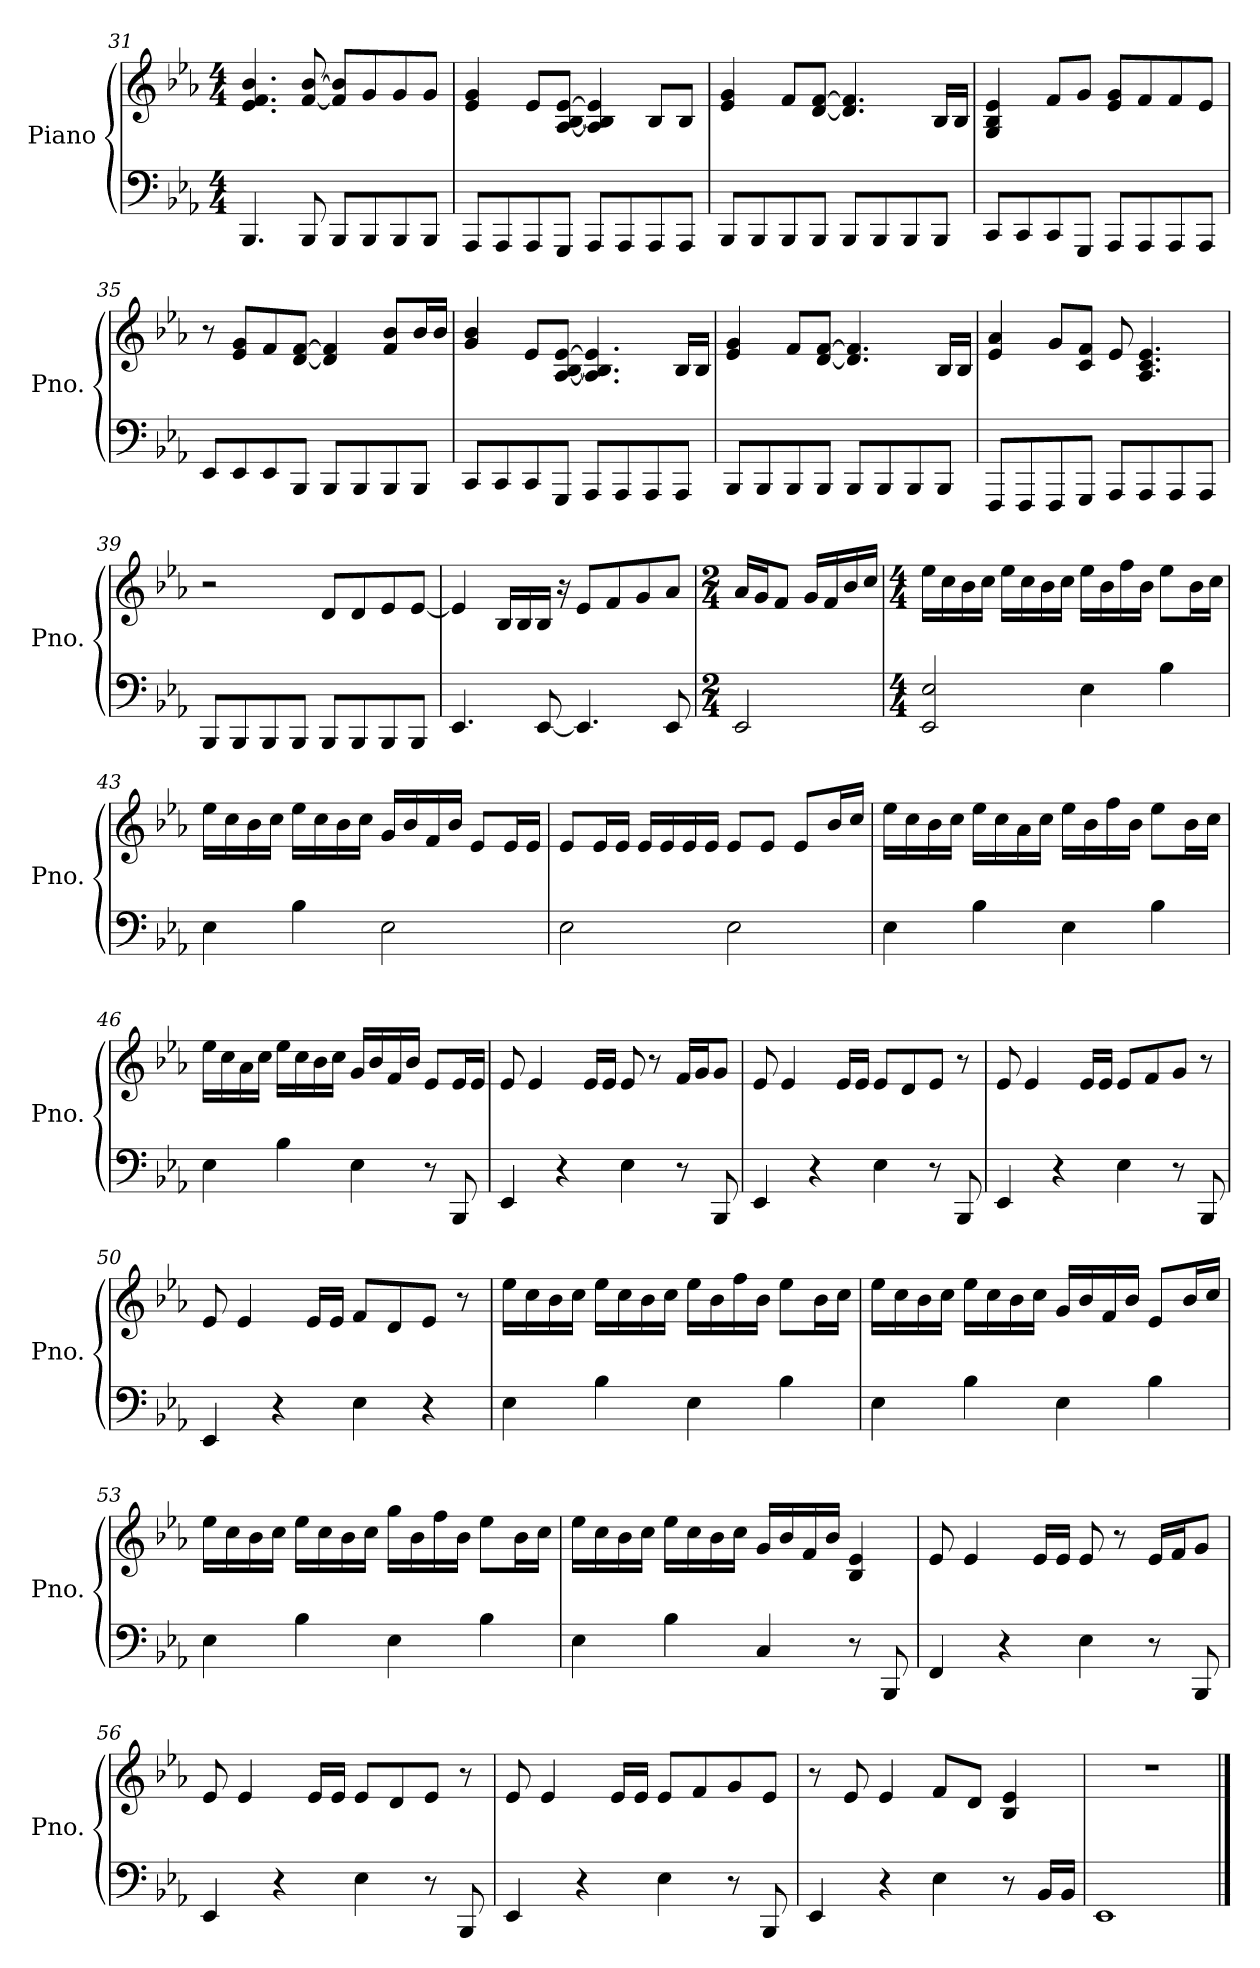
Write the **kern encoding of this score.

**kern	**kern
*part1	*part1
*staff2	*staff1
*I"Piano	*
*I'Pno.	*
*clefF4	*clefG2
*k[b-e-a-]	*k[b-e-a-]
*M4/4	*M4/4
=31	=31
4.BBB-/	4.e-/ 4.f/ 4.b-/
8BBB-/	[8f/ [8b-/
8BBB-/L	8f/] 8b-/]L
8BBB-/	8g/
8BBB-/	8g/
8BBB-/J	8g/J
!!LO:LB:g=z
=32	=32
8AAA-/L	4e-/ 4g/
8AAA-/	.
8AAA-/	8e-/L
8GGG/J	[8A-/ [8B-/ [8e-/J
8AAA-/L	4A-/] 4B-/] 4e-/]
8AAA-/	.
8AAA-/	8B-/L
8AAA-/J	8B-/J
=33	=33
8BBB-/L	4e-/ 4g/
8BBB-/	.
8BBB-/	8f/L
8BBB-/J	[8d/ [8f/J
8BBB-/L	4.d/] 4.f/]
8BBB-/	.
8BBB-/	.
8BBB-/J	16B-/LL
.	16B-/JJ
=34	=34
8CC/L	4G/ 4B-/ 4e-/
8CC/	.
8CC/	8f/L
8GGG/J	8g/J
8AAA-/L	8e-/ 8g/L
8AAA-/	8f/
8AAA-/	8f/
8AAA-/J	8e-/J
!!LO:LB:g=z
=35	=35
8EE-/L	8r
8EE-/	8e-/ 8g/L
8EE-/	8f/
8BBB-/J	[8d/ [8f/J
8BBB-/L	4d/] 4f/]
8BBB-/	.
8BBB-/	8f/ 8b-/L
8BBB-/J	16b-/L
.	16b-/JJ
=36	=36
8CC/L	4g/ 4b-/
8CC/	.
8CC/	8e-/L
8GGG/J	[8A-/ [8B-/ [8e-/J
8AAA-/L	4.A-/] 4.B-/] 4.e-/]
8AAA-/	.
8AAA-/	.
8AAA-/J	16B-/LL
.	16B-/JJ
=37	=37
8BBB-/L	4e-/ 4g/
8BBB-/	.
8BBB-/	8f/L
8BBB-/J	[8d/ [8f/J
8BBB-/L	4.d/] 4.f/]
8BBB-/	.
8BBB-/	.
8BBB-/J	16B-/LL
.	16B-/JJ
!!LO:LB:g=z
=38	=38
8FFF/L	4e-/ 4a-/
8FFF/	.
8FFF/	8g/L
8GGG/J	8c/ 8f/J
8AAA-/L	8e-/
8AAA-/	4.A-/ 4.c/ 4.e-/
8AAA-/	.
8AAA-/J	.
=39	=39
8BBB-/L	2r
8BBB-/	.
8BBB-/	.
8BBB-/J	.
8BBB-/L	8d/L
8BBB-/	8d/
8BBB-/	8e-/
8BBB-/J	[8e-/J
=40	=40
4.EE-/	4e-/]
.	16B-/LL
.	16B-/
[8EE-/	16B-/JJ
.	16r
4.EE-/]	8e-/L
.	8f/
.	8g/
8EE-/	8a-/J
!!LO:PB:g=z
=41	=41
*M2/4	*M2/4
2EE-/	16a-/LL
.	16g/J
.	8f/J
.	16g/LL
.	16f/
.	16b-/
.	16cc/JJ
=42	=42
*M4/4	*M4/4
2EE-/ 2E-/	16ee-\LL
.	16cc\
.	16b-\
.	16cc\JJ
.	16ee-\LL
.	16cc\
.	16b-\
.	16cc\JJ
4E-\	16ee-\LL
.	16b-\
.	16ff\
.	16b-\JJ
4B-\	8ee-\L
.	16b-\L
.	16cc\JJ
=43	=43
4E-\	16ee-\LL
.	16cc\
.	16b-\
.	16cc\JJ
4B-\	16ee-\LL
.	16cc\
.	16b-\
.	16cc\JJ
2E-\	16g/LL
.	16b-/
.	16f/
.	16b-/JJ
.	8e-/L
.	16e-/L
.	16e-/JJ
!!LO:LB:g=z
=44	=44
2E-\	8e-/L
.	16e-/L
.	16e-/JJ
.	16e-/LL
.	16e-/
.	16e-/
.	16e-/JJ
2E-\	8e-/L
.	8e-/J
.	8e-/L
.	16b-/L
.	16cc/JJ
=45	=45
4E-\	16ee-\LL
.	16cc\
.	16b-\
.	16cc\JJ
4B-\	16ee-\LL
.	16cc\
.	16a-\
.	16cc\JJ
4E-\	16ee-\LL
.	16b-\
.	16ff\
.	16b-\JJ
4B-\	8ee-\L
.	16b-\L
.	16cc\JJ
=46	=46
4E-\	16ee-\LL
.	16cc\
.	16a-\
.	16cc\JJ
4B-\	16ee-\LL
.	16cc\
.	16b-\
.	16cc\JJ
4E-\	16g/LL
.	16b-/
.	16f/
.	16b-/JJ
8r	8e-/L
8BBB-/	16e-/L
.	16e-/JJ
!!LO:LB:g=z
=47	=47
4EE-/	8e-/
.	4e-/
4r	.
.	16e-/LL
.	16e-/JJ
4E-\	8e-/
.	8r
8r	16f/LL
.	16g/J
8BBB-/	8g/J
=48	=48
4EE-/	8e-/
.	4e-/
4r	.
.	16e-/LL
.	16e-/JJ
4E-\	8e-/L
.	8d/
8r	8e-/J
8BBB-/	8r
=49	=49
4EE-/	8e-/
.	4e-/
4r	.
.	16e-/LL
.	16e-/JJ
4E-\	8e-/L
.	8f/
8r	8g/J
8BBB-/	8r
!!LO:LB:g=z
=50	=50
4EE-/	8e-/
.	4e-/
4r	.
.	16e-/LL
.	16e-/JJ
4E-\	8f/L
.	8d/
4r	8e-/J
.	8r
=51	=51
4E-\	16ee-\LL
.	16cc\
.	16b-\
.	16cc\JJ
4B-\	16ee-\LL
.	16cc\
.	16b-\
.	16cc\JJ
4E-\	16ee-\LL
.	16b-\
.	16ff\
.	16b-\JJ
4B-\	8ee-\L
.	16b-\L
.	16cc\JJ
=52	=52
4E-\	16ee-\LL
.	16cc\
.	16b-\
.	16cc\JJ
4B-\	16ee-\LL
.	16cc\
.	16b-\
.	16cc\JJ
4E-\	16g/LL
.	16b-/
.	16f/
.	16b-/JJ
4B-\	8e-/L
.	16b-/L
.	16cc/JJ
!!LO:LB:g=z
=53	=53
4E-\	16ee-\LL
.	16cc\
.	16b-\
.	16cc\JJ
4B-\	16ee-\LL
.	16cc\
.	16b-\
.	16cc\JJ
4E-\	16gg\LL
.	16b-\
.	16ff\
.	16b-\JJ
4B-\	8ee-\L
.	16b-\L
.	16cc\JJ
=54	=54
4E-\	16ee-\LL
.	16cc\
.	16b-\
.	16cc\JJ
4B-\	16ee-\LL
.	16cc\
.	16b-\
.	16cc\JJ
4C/	16g/LL
.	16b-/
.	16f/
.	16b-/JJ
8r	4B-/ 4e-/
8BBB-/	.
=55	=55
4FF/	8e-/
.	4e-/
4r	.
.	16e-/LL
.	16e-/JJ
4E-\	8e-/
.	8r
8r	16e-/LL
.	16f/J
8BBB-/	8g/J
!!LO:LB:g=z
=56	=56
4EE-/	8e-/
.	4e-/
4r	.
.	16e-/LL
.	16e-/JJ
4E-\	8e-/L
.	8d/
8r	8e-/J
8BBB-/	8r
=57	=57
4EE-/	8e-/
.	4e-/
4r	.
.	16e-/LL
.	16e-/JJ
4E-\	8e-/L
.	8f/
8r	8g/
8BBB-/	8e-/J
=58	=58
4EE-/	8r
.	8e-/
4r	4e-/
4E-\	8f/L
.	8d/J
8r	4B-/ 4e-/
16BB-/LL	.
16BB-/JJ	.
=59	=59
1EE-	1r
==	==
*-	*-
